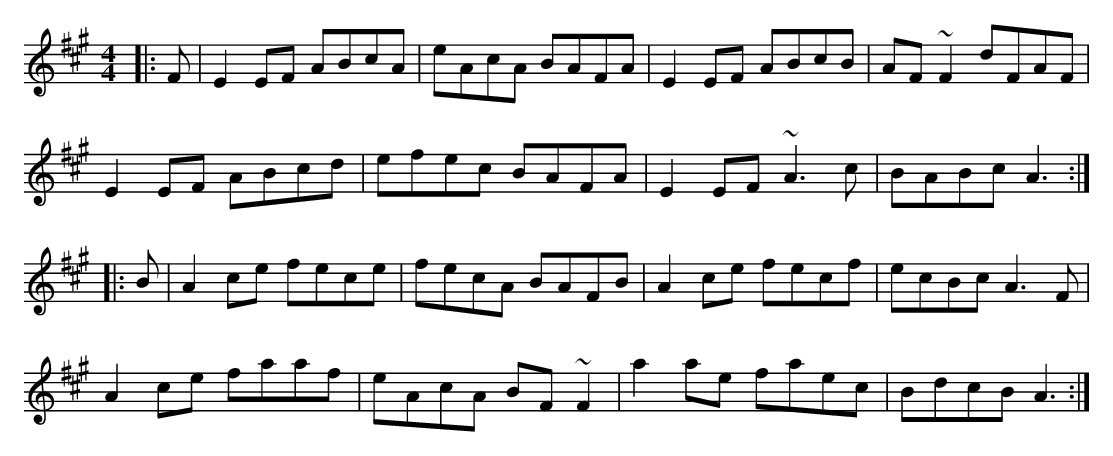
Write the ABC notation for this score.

X:1
M:4/4
K:A
|:F|E2EF ABcA|eAcA BAFA|E2EF ABcB|AF~F2 dFAF|
E2EF ABcd|efec BAFA|E2EF ~A3c|BABc A3:|
|:B|A2ce fece|fecA BAFB|A2ce fecf|ecBc A3F|
A2ce faaf|eAcA BF~F2|a2ae faec|BdcB A3:|
